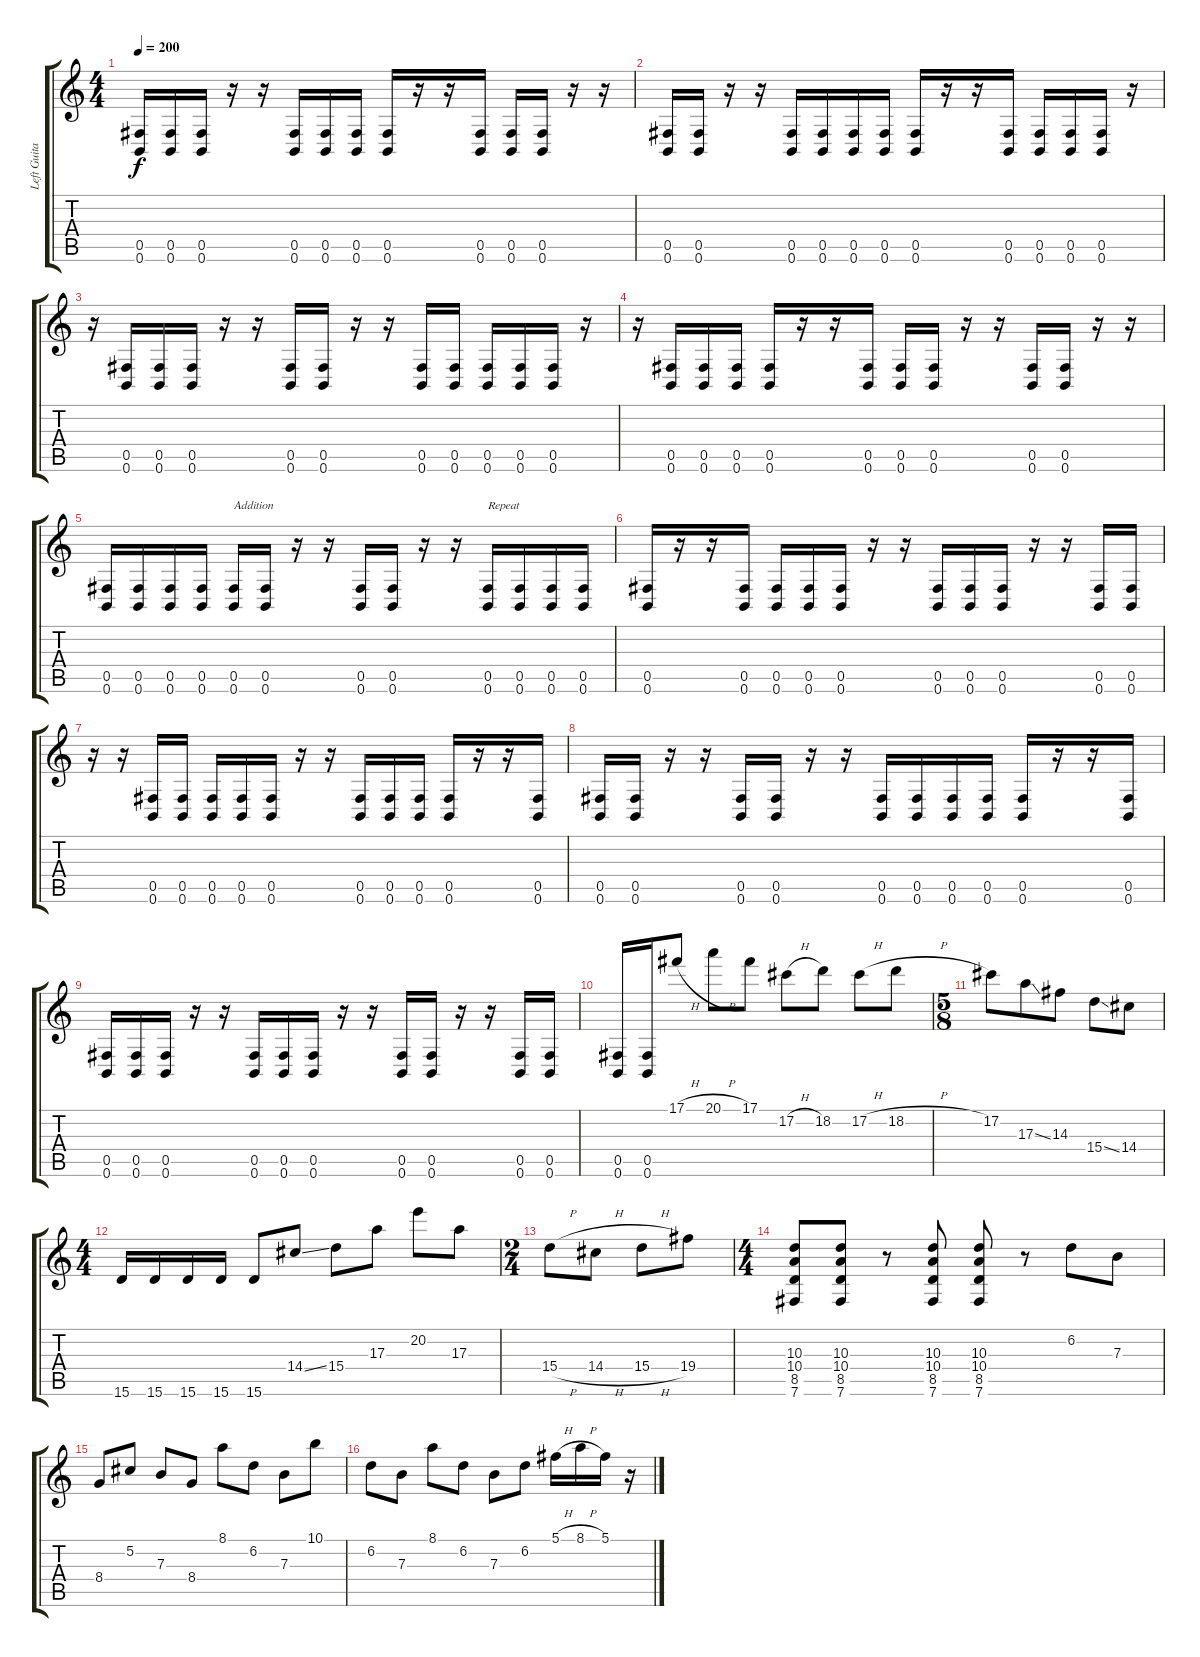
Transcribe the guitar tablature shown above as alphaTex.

\track ("Left Guitar" "Left Guita") {instrument distortionguitar}
\staff {score tabs}
\tuning (Db4 Ab3 E3 B2 Gb2 B1) {hide}
\ts (4 4)
\tempo 200
\clef g2
\ks c
(0.5 0.6).16{dy f} (0.5 0.6).16 (0.5 0.6).16 r.16 r.16 (0.5 0.6).16 (0.5 0.6).16 (0.5 0.6).16 (0.5 0.6).16 r.16 r.16 (0.5 0.6).16 (0.5 0.6).16 (0.5 0.6).16 r.16 r.16 |
(0.5 0.6).16 (0.5 0.6).16 r.16 r.16 (0.5 0.6).16 (0.5 0.6).16 (0.5 0.6).16 (0.5 0.6).16 (0.5 0.6).16 r.16 r.16 (0.5 0.6).16 (0.5 0.6).16 (0.5 0.6).16 (0.5 0.6).16 r.16 |
r.16 (0.5 0.6).16 (0.5 0.6).16 (0.5 0.6).16 r.16 r.16 (0.5 0.6).16 (0.5 0.6).16 r.16 r.16 (0.5 0.6).16 (0.5 0.6).16 (0.5 0.6).16 (0.5 0.6).16 (0.5 0.6).16 r.16 |
r.16 (0.5 0.6).16 (0.5 0.6).16 (0.5 0.6).16 (0.5 0.6).16 r.16 r.16 (0.5 0.6).16 (0.5 0.6).16 (0.5 0.6).16 r.16 r.16 (0.5 0.6).16 (0.5 0.6).16 r.16 r.16 |
(0.5 0.6).16 (0.5 0.6).16 (0.5 0.6).16 (0.5 0.6).16 (0.5 0.6).16{txt "Addition"} (0.5 0.6).16 r.16 r.16 (0.5 0.6).16 (0.5 0.6).16 r.16 r.16 (0.5 0.6).16{txt "Repeat"} (0.5 0.6).16 (0.5 0.6).16 (0.5 0.6).16 |
(0.5 0.6).16 r.16 r.16 (0.5 0.6).16 (0.5 0.6).16 (0.5 0.6).16 (0.5 0.6).16 r.16 r.16 (0.5 0.6).16 (0.5 0.6).16 (0.5 0.6).16 r.16 r.16 (0.5 0.6).16 (0.5 0.6).16 |
r.16 r.16 (0.5 0.6).16 (0.5 0.6).16 (0.5 0.6).16 (0.5 0.6).16 (0.5 0.6).16 r.16 r.16 (0.5 0.6).16 (0.5 0.6).16 (0.5 0.6).16 (0.5 0.6).16 r.16 r.16 (0.5 0.6).16 |
(0.5 0.6).16 (0.5 0.6).16 r.16 r.16 (0.5 0.6).16 (0.5 0.6).16 r.16 r.16 (0.5 0.6).16 (0.5 0.6).16 (0.5 0.6).16 (0.5 0.6).16 (0.5 0.6).16 r.16 r.16 (0.5 0.6).16 |
(0.5 0.6).16 (0.5 0.6).16 (0.5 0.6).16 r.16 r.16 (0.5 0.6).16 (0.5 0.6).16 (0.5 0.6).16 r.16 r.16 (0.5 0.6).16 (0.5 0.6).16 r.16 r.16 (0.5 0.6).16 (0.5 0.6).16 |
(0.5 0.6).16 (0.5 0.6).16 17.1{h}.8 20.1{h}.8 17.1.8 17.2{h}.8 18.2.8 17.2{h}.8 18.2{h}.8 |
\ts (5 8)
17.2.8 17.3{ss}.8 14.3.8 15.4{ss}.8 14.4.8 |
\ts (4 4)
15.6.16 15.6.16 15.6.16 15.6.16 15.6.8 14.4{ss}.8 15.4.8 17.3.8 20.2.8 17.3.8 |
\ts (2 4)
15.4{h}.8 14.4{h}.8 15.4{h}.8 19.4.8 |
\ts (4 4)
(10.3 10.4 8.5 7.6).8 (10.3 10.4 8.5 7.6).8 r.8 (10.3 10.4 8.5 7.6).8 (10.3 10.4 8.5 7.6).8 r.8 6.2.8 7.3.8 |
8.4.8 5.2.8 7.3.8 8.4.8 8.1.8 6.2.8 7.3.8 10.1.8 |
6.2.8 7.3.8 8.1.8 6.2.8 7.3.8 6.2.8 5.1{h}.16 8.1{h}.16 5.1.16 r.16
